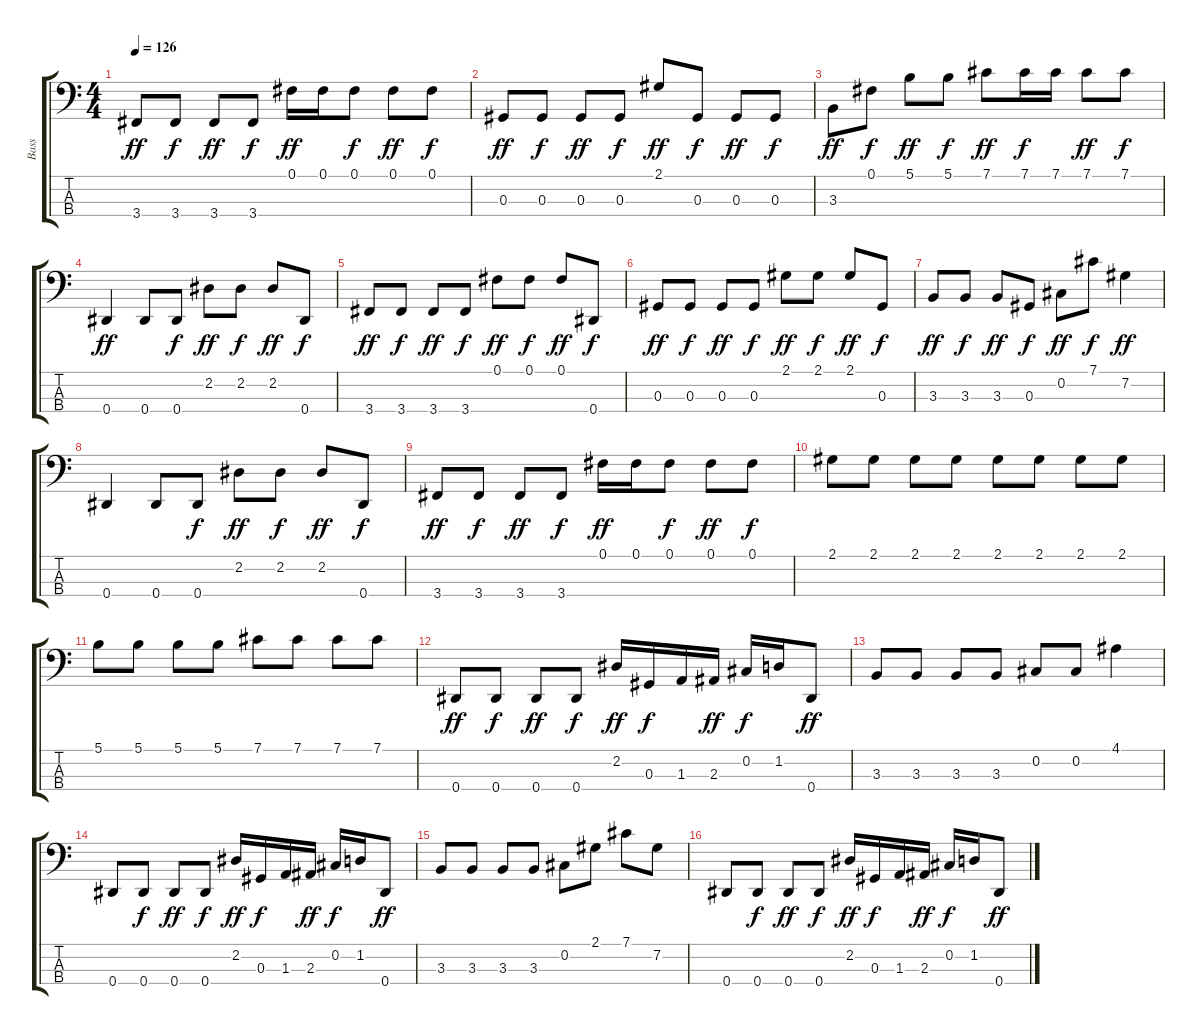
\track ("Bass                                " "Bass      ") {instrument electricbassfinger}
\staff {score tabs}
\tuning (Gb2 Db2 Ab1 Eb1) {hide}
\ts (4 4)
\tempo 126
\clef f4
\ks c
3.4.8{dy ff} 3.4.8{dy f} 3.4.8{dy ff} 3.4.8{dy f} 0.1.16{dy ff} 0.1.16 0.1.8{dy f} 0.1.8{dy ff} 0.1.8{dy f} |
0.3.8{dy ff} 0.3.8{dy f} 0.3.8{dy ff} 0.3.8{dy f} 2.1.8{dy ff} 0.3.8{dy f} 0.3.8{dy ff} 0.3.8{dy f} |
3.3.8{dy ff} 0.1.8{dy f} 5.1.8{dy ff} 5.1.8{dy f} 7.1.8{dy ff} 7.1.16{dy f} 7.1.16 7.1.8{dy ff} 7.1.8{dy f} |
0.4.4{dy ff} 0.4.8 0.4.8{dy f} 2.2.8{dy ff} 2.2.8{dy f} 2.2.8{dy ff} 0.4.8{dy f} |
3.4.8{dy ff} 3.4.8{dy f} 3.4.8{dy ff} 3.4.8{dy f} 0.1.8{dy ff} 0.1.8{dy f} 0.1.8{dy ff} 0.4.8{dy f} |
0.3.8{dy ff} 0.3.8{dy f} 0.3.8{dy ff} 0.3.8{dy f} 2.1.8{dy ff} 2.1.8{dy f} 2.1.8{dy ff} 0.3.8{dy f} |
3.3.8{dy ff} 3.3.8{dy f} 3.3.8{dy ff} 0.3.8{dy f} 0.2.8{dy ff} 7.1.8{dy f} 7.2.4{dy ff} |
0.4.4 0.4.8 0.4.8{dy f} 2.2.8{dy ff} 2.2.8{dy f} 2.2.8{dy ff} 0.4.8{dy f} |
3.4.8{dy ff} 3.4.8{dy f} 3.4.8{dy ff} 3.4.8{dy f} 0.1.16{dy ff} 0.1.16 0.1.8{dy f} 0.1.8{dy ff} 0.1.8{dy f} |
2.1.8 2.1.8 2.1.8 2.1.8 2.1.8 2.1.8 2.1.8 2.1.8 |
5.1.8 5.1.8 5.1.8 5.1.8 7.1.8 7.1.8 7.1.8 7.1.8 |
0.4.8{dy ff} 0.4.8{dy f} 0.4.8{dy ff} 0.4.8{dy f} 2.2.16{dy ff} 0.3.16{dy f} 1.3.16 2.3.16{dy ff} 0.2.16{dy f} 1.2.16 0.4.8{dy ff} |
3.3.8 3.3.8 3.3.8 3.3.8 0.2.8 0.2.8 4.1.4 |
0.4.8 0.4.8{dy f} 0.4.8{dy ff} 0.4.8{dy f} 2.2.16{dy ff} 0.3.16{dy f} 1.3.16 2.3.16{dy ff} 0.2.16{dy f} 1.2.16 0.4.8{dy ff} |
3.3.8 3.3.8 3.3.8 3.3.8 0.2.8 2.1.8 7.1.8 7.2.8 |
0.4.8 0.4.8{dy f} 0.4.8{dy ff} 0.4.8{dy f} 2.2.16{dy ff} 0.3.16{dy f} 1.3.16 2.3.16{dy ff} 0.2.16{dy f} 1.2.16 0.4.8{dy ff}
